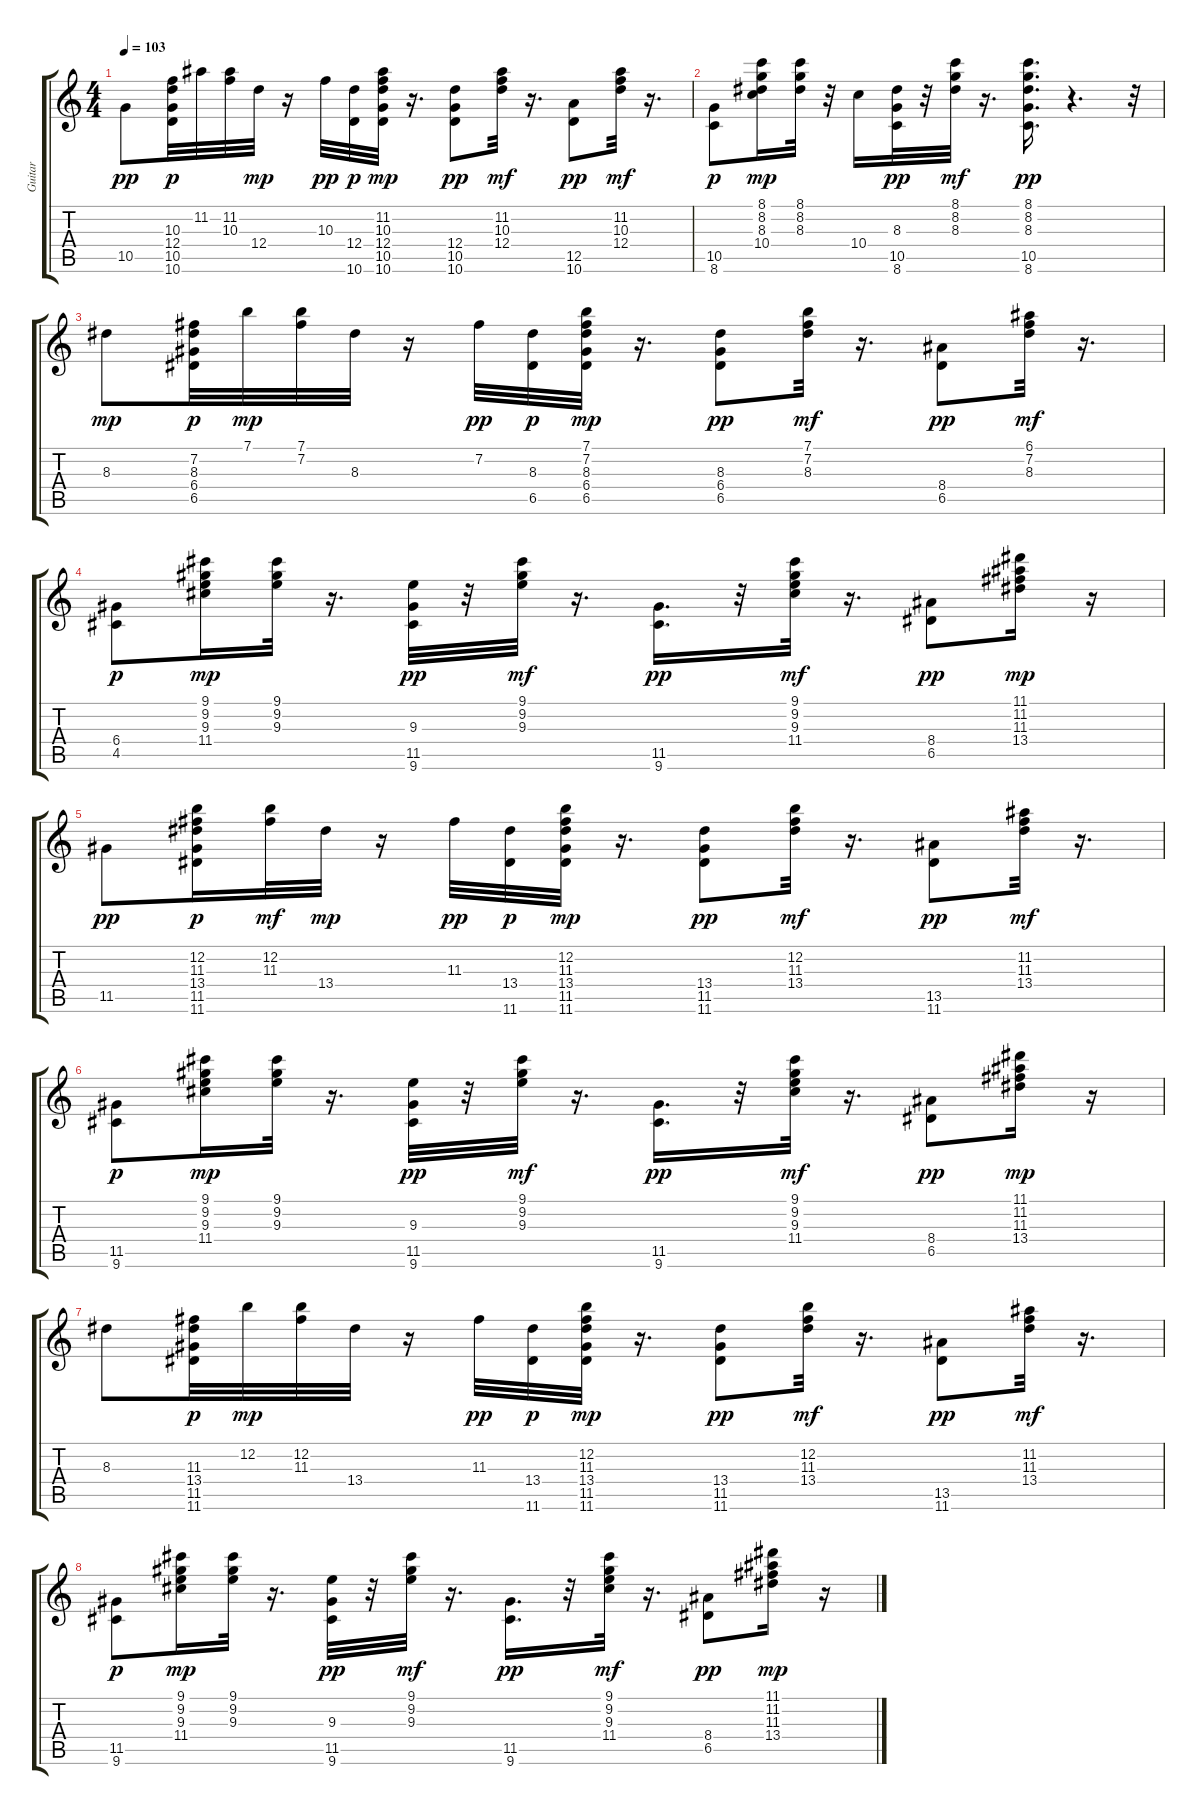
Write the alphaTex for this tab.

\track ("Guitar" "Guitar") {instrument acousticguitarsteel}
\staff {score tabs}
\tuning (E4 B3 G3 D3 A2 E2) {hide}
\ts (4 4)
\tempo 103
\clef g2
\ks c
10.5.8{dy pp} (10.3 12.4 10.5 10.6).32{dy p} 11.2.32 (11.2 10.3).32 12.4.32{dy mp} r.16 10.3.32{dy pp} (12.4 10.6).32{dy p} (11.2 10.3 12.4 10.5 10.6).32{dy mp} r.16{d} (12.4 10.5 10.6).8{dy pp} (11.2 10.3 12.4).32{dy mf} r.16{d} (12.5 10.6).8{dy pp} (11.2 10.3 12.4).32{dy mf} r.16{d} |
(10.5 8.6).8{dy p} (8.1 8.2 8.3 10.4).16{dy mp} (8.1 8.2 8.3).32 r.32 10.4.16 (8.3 10.5 8.6).32{dy pp} r.32 (8.1 8.2 8.3).32{dy mf} r.16{d} (8.1 8.2 8.3 10.5 8.6).16{d dy pp} r.4{d} r.32 |
8.3.8{dy mp} (7.2 8.3 6.4 6.5).32{dy p} 7.1.32{dy mp} (7.1 7.2).32 8.3.32 r.16 7.2.32{dy pp} (8.3 6.5).32{dy p} (7.1 7.2 8.3 6.4 6.5).32{dy mp} r.16{d} (8.3 6.4 6.5).8{dy pp} (7.1 7.2 8.3).32{dy mf} r.16{d} (8.4 6.5).8{dy pp} (6.1 7.2 8.3).32{dy mf} r.16{d} |
(6.4 4.5).8{dy p} (9.1 9.2 9.3 11.4).16{dy mp} (9.1 9.2 9.3).32 r.16{d} (9.3 11.5 9.6).32{dy pp} r.32 (9.1 9.2 9.3).32{dy mf} r.16{d} (11.5 9.6).16{d dy pp} r.32 (9.1 9.2 9.3 11.4).32{dy mf} r.16{d} (8.4 6.5).8{dy pp} (11.1 11.2 11.3 13.4).16{dy mp} r.16 |
11.5.8{dy pp} (12.2 11.3 13.4 11.5 11.6).16{dy p} (12.2 11.3).32{dy mf} 13.4.32{dy mp} r.16 11.3.32{dy pp} (13.4 11.6).32{dy p} (12.2 11.3 13.4 11.5 11.6).32{dy mp} r.16{d} (13.4 11.5 11.6).8{dy pp} (12.2 11.3 13.4).32{dy mf} r.16{d} (13.5 11.6).8{dy pp} (11.2 11.3 13.4).32{dy mf} r.16{d} |
(11.5 9.6).8{dy p} (9.1 9.2 9.3 11.4).16{dy mp} (9.1 9.2 9.3).32 r.16{d} (9.3 11.5 9.6).32{dy pp} r.32 (9.1 9.2 9.3).32{dy mf} r.16{d} (11.5 9.6).16{d dy pp} r.32 (9.1 9.2 9.3 11.4).32{dy mf} r.16{d} (8.4 6.5).8{dy pp} (11.1 11.2 11.3 13.4).16{dy mp} r.16 |
8.3.8 (11.3 13.4 11.5 11.6).32{dy p} 12.2.32{dy mp} (12.2 11.3).32 13.4.32 r.16 11.3.32{dy pp} (13.4 11.6).32{dy p} (12.2 11.3 13.4 11.5 11.6).32{dy mp} r.16{d} (13.4 11.5 11.6).8{dy pp} (12.2 11.3 13.4).32{dy mf} r.16{d} (13.5 11.6).8{dy pp} (11.2 11.3 13.4).32{dy mf} r.16{d} |
(11.5 9.6).8{dy p} (9.1 9.2 9.3 11.4).16{dy mp} (9.1 9.2 9.3).32 r.16{d} (9.3 11.5 9.6).32{dy pp} r.32 (9.1 9.2 9.3).32{dy mf} r.16{d} (11.5 9.6).16{d dy pp} r.32 (9.1 9.2 9.3 11.4).32{dy mf} r.16{d} (8.4 6.5).8{dy pp} (11.1 11.2 11.3 13.4).16{dy mp} r.16
